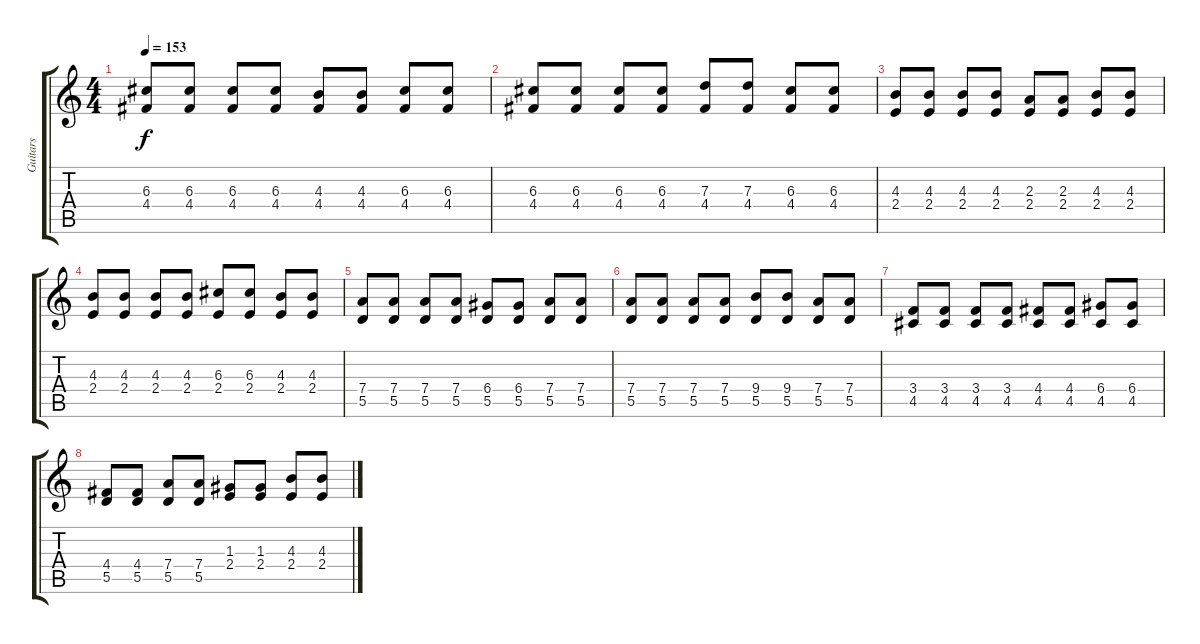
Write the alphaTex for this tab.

\track ("Guitars" "Guitars") {instrument distortionguitar}
\staff {score tabs}
\tuning (E4 B3 G3 D3 A2 E2) {hide}
\ts (4 4)
\tempo 153
\clef g2
\ks c
(6.3 4.4).8{dy f} (6.3 4.4).8 (6.3 4.4).8 (6.3 4.4).8 (4.3 4.4).8 (4.3 4.4).8 (6.3 4.4).8 (6.3 4.4).8 |
(6.3 4.4).8 (6.3 4.4).8 (6.3 4.4).8 (6.3 4.4).8 (7.3 4.4).8 (7.3 4.4).8 (6.3 4.4).8 (6.3 4.4).8 |
(4.3 2.4).8 (4.3 2.4).8 (4.3 2.4).8 (4.3 2.4).8 (2.3 2.4).8 (2.3 2.4).8 (4.3 2.4).8 (4.3 2.4).8 |
(4.3 2.4).8 (4.3 2.4).8 (4.3 2.4).8 (4.3 2.4).8 (6.3 2.4).8 (6.3 2.4).8 (4.3 2.4).8 (4.3 2.4).8 |
(7.4 5.5).8 (7.4 5.5).8 (7.4 5.5).8 (7.4 5.5).8 (6.4 5.5).8 (6.4 5.5).8 (7.4 5.5).8 (7.4 5.5).8 |
(7.4 5.5).8 (7.4 5.5).8 (7.4 5.5).8 (7.4 5.5).8 (9.4 5.5).8 (9.4 5.5).8 (7.4 5.5).8 (7.4 5.5).8 |
(3.4 4.5).8 (3.4 4.5).8 (3.4 4.5).8 (3.4 4.5).8 (4.4 4.5).8 (4.4 4.5).8 (6.4 4.5).8 (6.4 4.5).8 |
(4.4 5.5).8 (4.4 5.5).8 (7.4 5.5).8 (7.4 5.5).8 (1.3 2.4).8 (1.3 2.4).8 (4.3 2.4).8 (4.3 2.4).8
